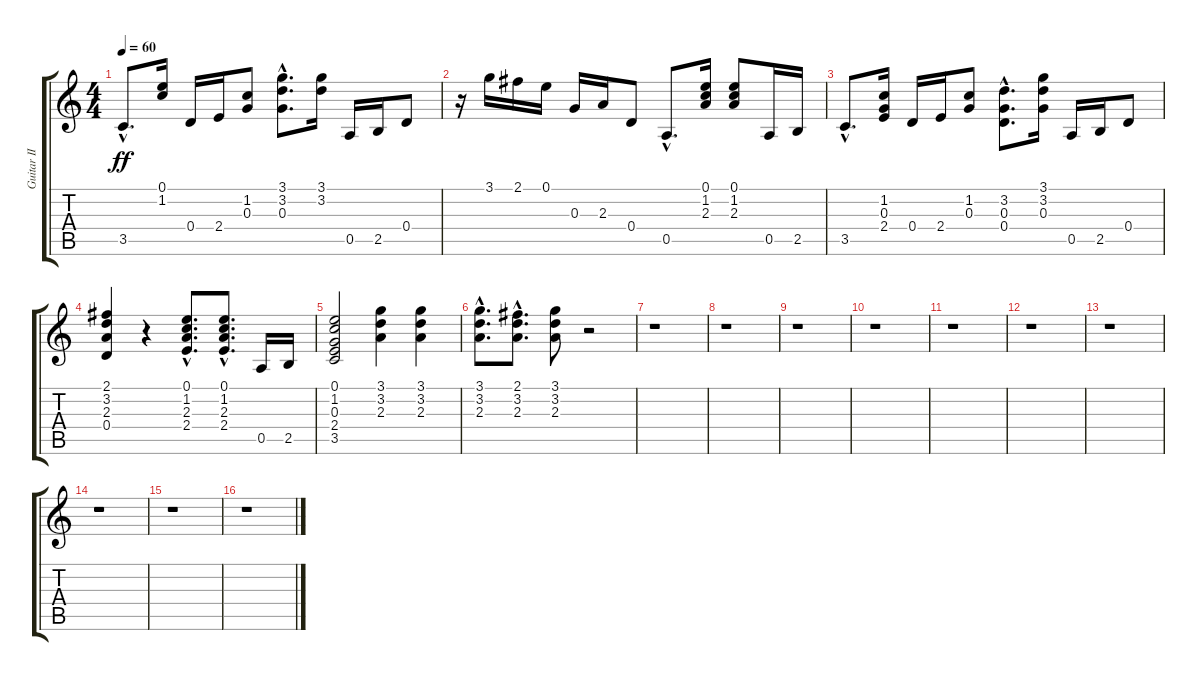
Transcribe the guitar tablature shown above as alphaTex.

\track ("Guitar II" "Guitar II") {instrument acousticguitarsteel}
\staff {score tabs}
\tuning (E4 B3 G3 D3 A2 E2) {hide}
\ts (4 4)
\tempo 60
\clef g2
\ks c
3.5{hac}.8{d dy ff} (0.1 1.2).16 0.4.16 2.4.16 (1.2 0.3).8 (3.1{hac} 3.2{hac} 0.3{hac}).8{d} (3.1 3.2).16 0.5.16 2.5.16 0.4.8 |
r.16 3.1.16 2.1.16 0.1.16 0.3.16 2.3.16 0.4.8 0.5{hac}.8{d} (0.1 1.2 2.3).16 (0.1 1.2 2.3).8 0.5.16 2.5.16 |
3.5{hac}.8{d} (1.2 0.3 2.4).16 0.4.16 2.4.16 (1.2 0.3).8 (3.2{hac} 0.3{hac} 0.4{hac}).8{d} (3.1 3.2 0.3).16 0.5.16 2.5.16 0.4.8 |
(2.1 3.2 2.3 0.4).4 r.4 (0.1{hac} 1.2{hac} 2.3{hac} 2.4{hac}).8{d} (0.1{hac} 1.2{hac} 2.3{hac} 2.4{hac}).8{d} 0.5.16 2.5.16 |
(0.1 1.2 0.3 2.4 3.5).2 (3.1 3.2 2.3).4 (3.1 3.2 2.3).4 |
(3.1{hac} 3.2{hac} 2.3{hac}).8{d} (2.1{hac} 3.2{hac} 2.3{hac}).8{d} (3.1 3.2 2.3).8 r.2 |
r.1 |
r.1 |
r.1 |
r.1 |
r.1 |
r.1 |
r.1 |
r.1 |
r.1 |
r.1
